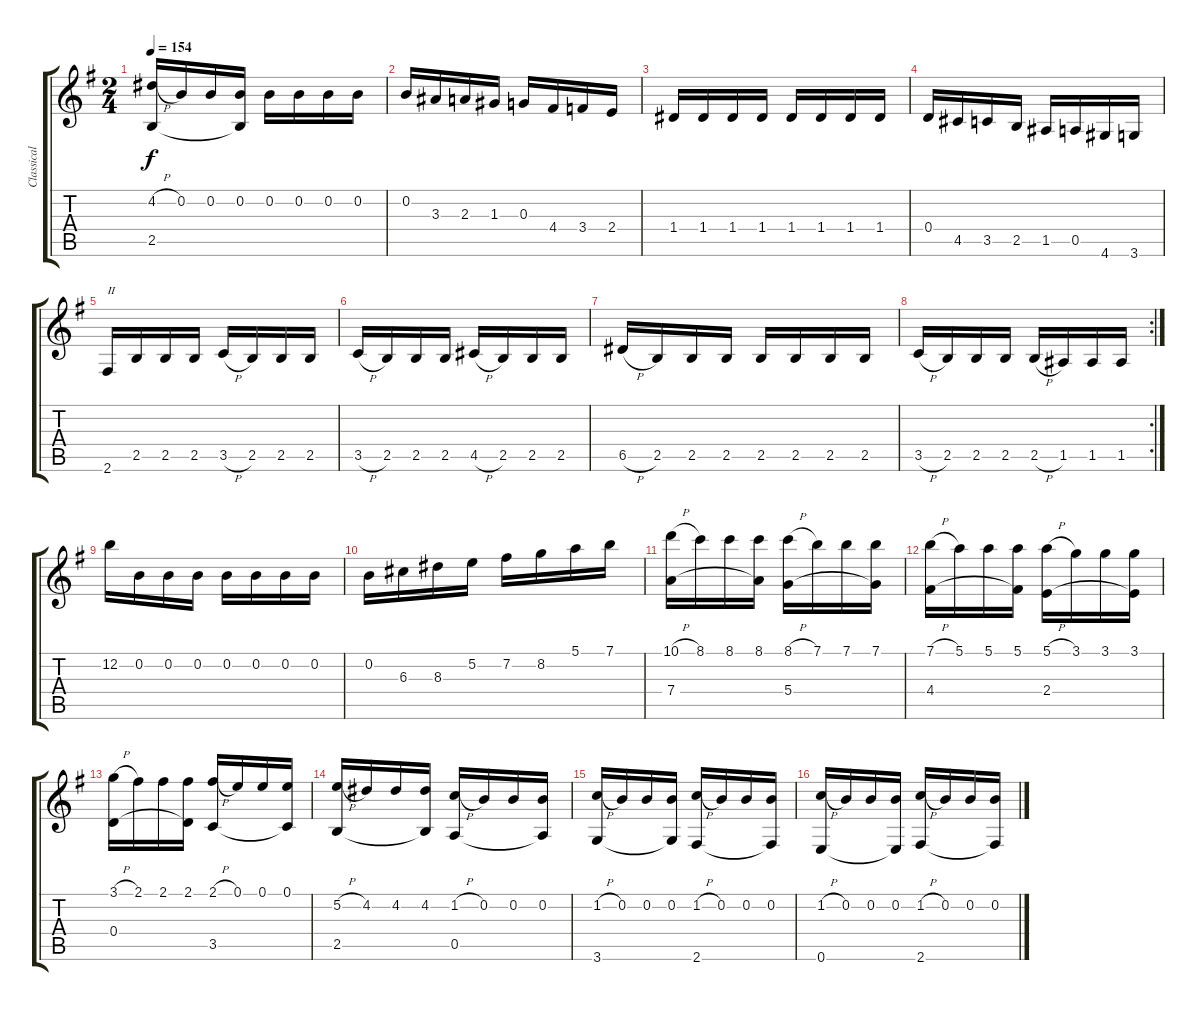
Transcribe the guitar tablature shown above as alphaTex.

\track ("Classical guitar" "Classical ") {instrument acousticguitarnylon}
\staff {score tabs}
\tuning (E4 B3 G3 D3 A2 E2) {hide}
\ts (2 4)
\tempo 154
\clef g2
\ks eminor
(4.2{h} 2.5).16{dy f} 0.2.16 0.2.16 (0.2 2.5{t}).16 0.2.16 0.2.16 0.2.16 0.2.16 |
0.2.16 3.3.16 2.3.16 1.3.16 0.3.16 4.4.16 3.4.16 2.4.16 |
1.4.16 1.4.16 1.4.16 1.4.16 1.4.16 1.4.16 1.4.16 1.4.16 |
0.4.16 4.5.16 3.5.16 2.5.16 1.5.16 0.5.16 4.6.16 3.6.16 |
2.6.16{txt "II"} 2.5.16 2.5.16 2.5.16 3.5{h}.16 2.5.16 2.5.16 2.5.16 |
3.5{h}.16 2.5.16 2.5.16 2.5.16 4.5{h}.16 2.5.16 2.5.16 2.5.16 |
6.5{h}.16 2.5.16 2.5.16 2.5.16 2.5.16 2.5.16 2.5.16 2.5.16 |
\rc 2
3.5{h}.16 2.5.16 2.5.16 2.5.16 2.5{h}.16 1.5.16 1.5.16 1.5.16 |
12.2.16 0.2.16 0.2.16 0.2.16 0.2.16 0.2.16 0.2.16 0.2.16 |
0.2.16 6.3.16 8.3.16 5.2.16 7.2.16 8.2.16 5.1.16 7.1.16 |
(10.1{h} 7.4).16 8.1.16 8.1.16 (8.1 7.4{t}).16 (8.1{h} 5.4).16 7.1.16 7.1.16 (7.1 5.4{t}).16 |
(7.1{h} 4.4).16 5.1.16 5.1.16 (5.1 4.4{t}).16 (5.1{h} 2.4).16 3.1.16 3.1.16 (3.1 2.4{t}).16 |
(3.1{h} 0.4).16 2.1.16 2.1.16 (2.1 0.4{t}).16 (2.1{h} 3.5).16 0.1.16 0.1.16 (0.1 3.5{t}).16 |
(5.2{h} 2.5).16 4.2.16 4.2.16 (4.2 2.5{t}).16 (1.2{h} 0.5).16 0.2.16 0.2.16 (0.2 0.5{t}).16 |
(1.2{h} 3.6).16 0.2.16 0.2.16 (0.2 3.6{t}).16 (1.2{h} 2.6).16 0.2.16 0.2.16 (0.2 2.6{t}).16 |
(1.2{h} 0.6).16 0.2.16 0.2.16 (0.2 0.6{t}).16 (1.2{h} 2.6).16 0.2.16 0.2.16 (0.2 2.6{t}).16
